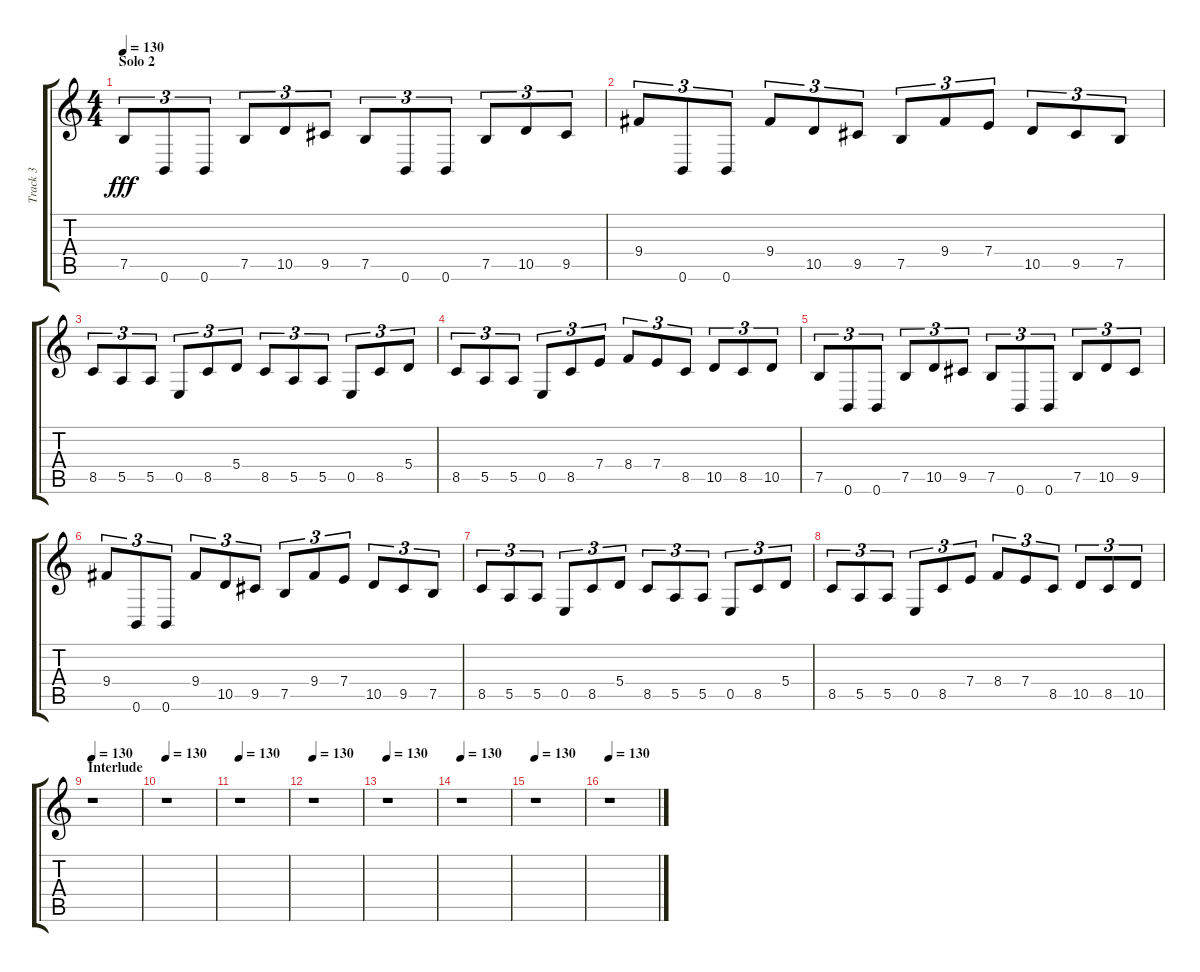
\track ("Track 3" "Track 3") {instrument distortionguitar}
\staff {score tabs}
\tuning (B3 Gb3 D3 A2 E2 B1) {hide}
\ts (4 4)
\section ("" "Solo 2")
\tempo 130
\clef g2
\ks c
7.5.8{tu (3 2) dy fff} 0.6.8{tu (3 2)} 0.6.8{tu (3 2)} 7.5.8{tu (3 2)} 10.5.8{tu (3 2)} 9.5.8{tu (3 2)} 7.5.8{tu (3 2)} 0.6.8{tu (3 2)} 0.6.8{tu (3 2)} 7.5.8{tu (3 2)} 10.5.8{tu (3 2)} 9.5.8{tu (3 2)} |
9.4.8{tu (3 2)} 0.6.8{tu (3 2)} 0.6.8{tu (3 2)} 9.4.8{tu (3 2)} 10.5.8{tu (3 2)} 9.5.8{tu (3 2)} 7.5.8{tu (3 2)} 9.4.8{tu (3 2)} 7.4.8{tu (3 2)} 10.5.8{tu (3 2)} 9.5.8{tu (3 2)} 7.5.8{tu (3 2)} |
8.5.8{tu (3 2)} 5.5.8{tu (3 2)} 5.5.8{tu (3 2)} 0.5.8{tu (3 2)} 8.5.8{tu (3 2)} 5.4.8{tu (3 2)} 8.5.8{tu (3 2)} 5.5.8{tu (3 2)} 5.5.8{tu (3 2)} 0.5.8{tu (3 2)} 8.5.8{tu (3 2)} 5.4.8{tu (3 2)} |
8.5.8{tu (3 2)} 5.5.8{tu (3 2)} 5.5.8{tu (3 2)} 0.5.8{tu (3 2)} 8.5.8{tu (3 2)} 7.4.8{tu (3 2)} 8.4.8{tu (3 2)} 7.4.8{tu (3 2)} 8.5.8{tu (3 2)} 10.5.8{tu (3 2)} 8.5.8{tu (3 2)} 10.5.8{tu (3 2)} |
7.5.8{tu (3 2)} 0.6.8{tu (3 2)} 0.6.8{tu (3 2)} 7.5.8{tu (3 2)} 10.5.8{tu (3 2)} 9.5.8{tu (3 2)} 7.5.8{tu (3 2)} 0.6.8{tu (3 2)} 0.6.8{tu (3 2)} 7.5.8{tu (3 2)} 10.5.8{tu (3 2)} 9.5.8{tu (3 2)} |
9.4.8{tu (3 2)} 0.6.8{tu (3 2)} 0.6.8{tu (3 2)} 9.4.8{tu (3 2)} 10.5.8{tu (3 2)} 9.5.8{tu (3 2)} 7.5.8{tu (3 2)} 9.4.8{tu (3 2)} 7.4.8{tu (3 2)} 10.5.8{tu (3 2)} 9.5.8{tu (3 2)} 7.5.8{tu (3 2)} |
8.5.8{tu (3 2)} 5.5.8{tu (3 2)} 5.5.8{tu (3 2)} 0.5.8{tu (3 2)} 8.5.8{tu (3 2)} 5.4.8{tu (3 2)} 8.5.8{tu (3 2)} 5.5.8{tu (3 2)} 5.5.8{tu (3 2)} 0.5.8{tu (3 2)} 8.5.8{tu (3 2)} 5.4.8{tu (3 2)} |
8.5.8{tu (3 2)} 5.5.8{tu (3 2)} 5.5.8{tu (3 2)} 0.5.8{tu (3 2)} 8.5.8{tu (3 2)} 7.4.8{tu (3 2)} 8.4.8{tu (3 2)} 7.4.8{tu (3 2)} 8.5.8{tu (3 2)} 10.5.8{tu (3 2)} 8.5.8{tu (3 2)} 10.5.8{tu (3 2)} |
\section ("" "Interlude")
\tempo 130
r.1 |
\tempo 130
r.1 |
\tempo 130
r.1 |
\tempo 130
r.1 |
\tempo 130
r.1 |
\tempo 130
r.1 |
\tempo 130
r.1 |
\tempo 130
r.1
